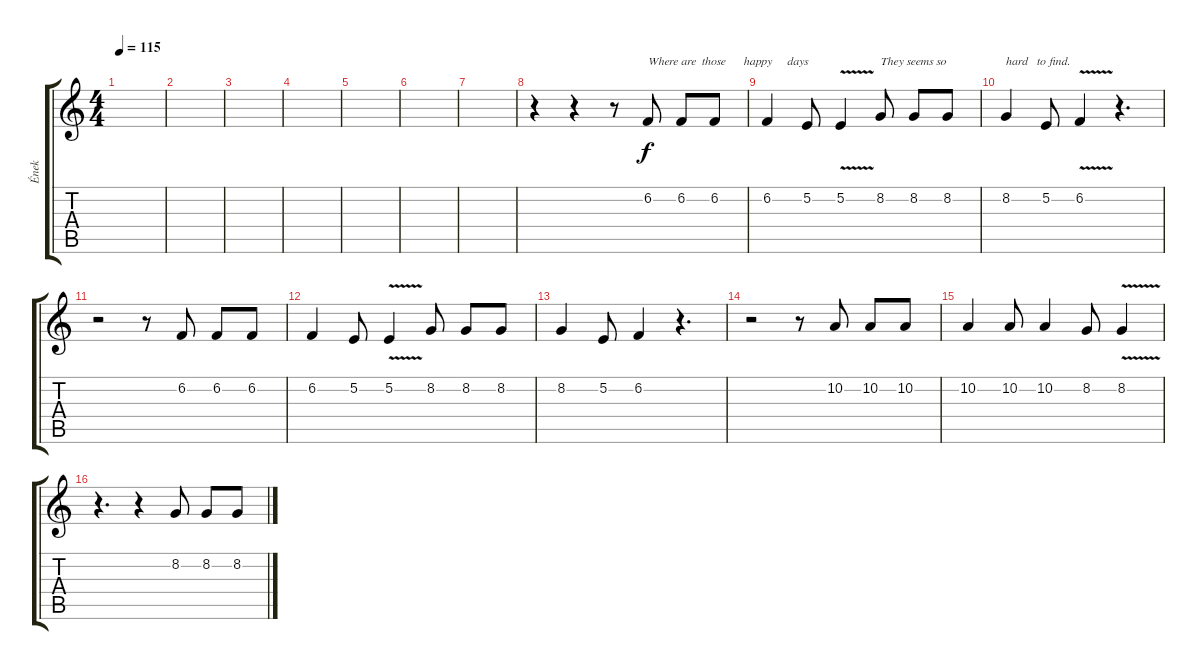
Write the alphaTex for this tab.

\track ("Ének" "Ének") {instrument tuba}
\staff {score tabs}
\tuning (E4 B3 G3 D3 A2 E2) {hide}
\ts (4 4)
\tempo 115
\clef g2
\ks c
|
|
|
|
|
|
|
r.4 r.4 r.8 6.2.8{txt "Where are  those      happy     days"} 6.2.8 6.2.8 |
6.2.4 5.2.8 5.2{v}.4 8.2.8{txt "They seems so"} 8.2.8 8.2.8 |
8.2.4{txt "hard   to find."} 5.2.8 6.2{v}.4 r.4{d} |
r.2 r.8 6.2.8 6.2.8 6.2.8 |
6.2.4 5.2.8 5.2{v}.4 8.2.8 8.2.8 8.2.8 |
8.2.4 5.2.8 6.2.4 r.4{d} |
r.2 r.8 10.2.8 10.2.8 10.2.8 |
10.2.4 10.2.8 10.2.4 8.2.8 8.2{v}.4 |
r.4{d} r.4 8.2.8 8.2.8 8.2.8
